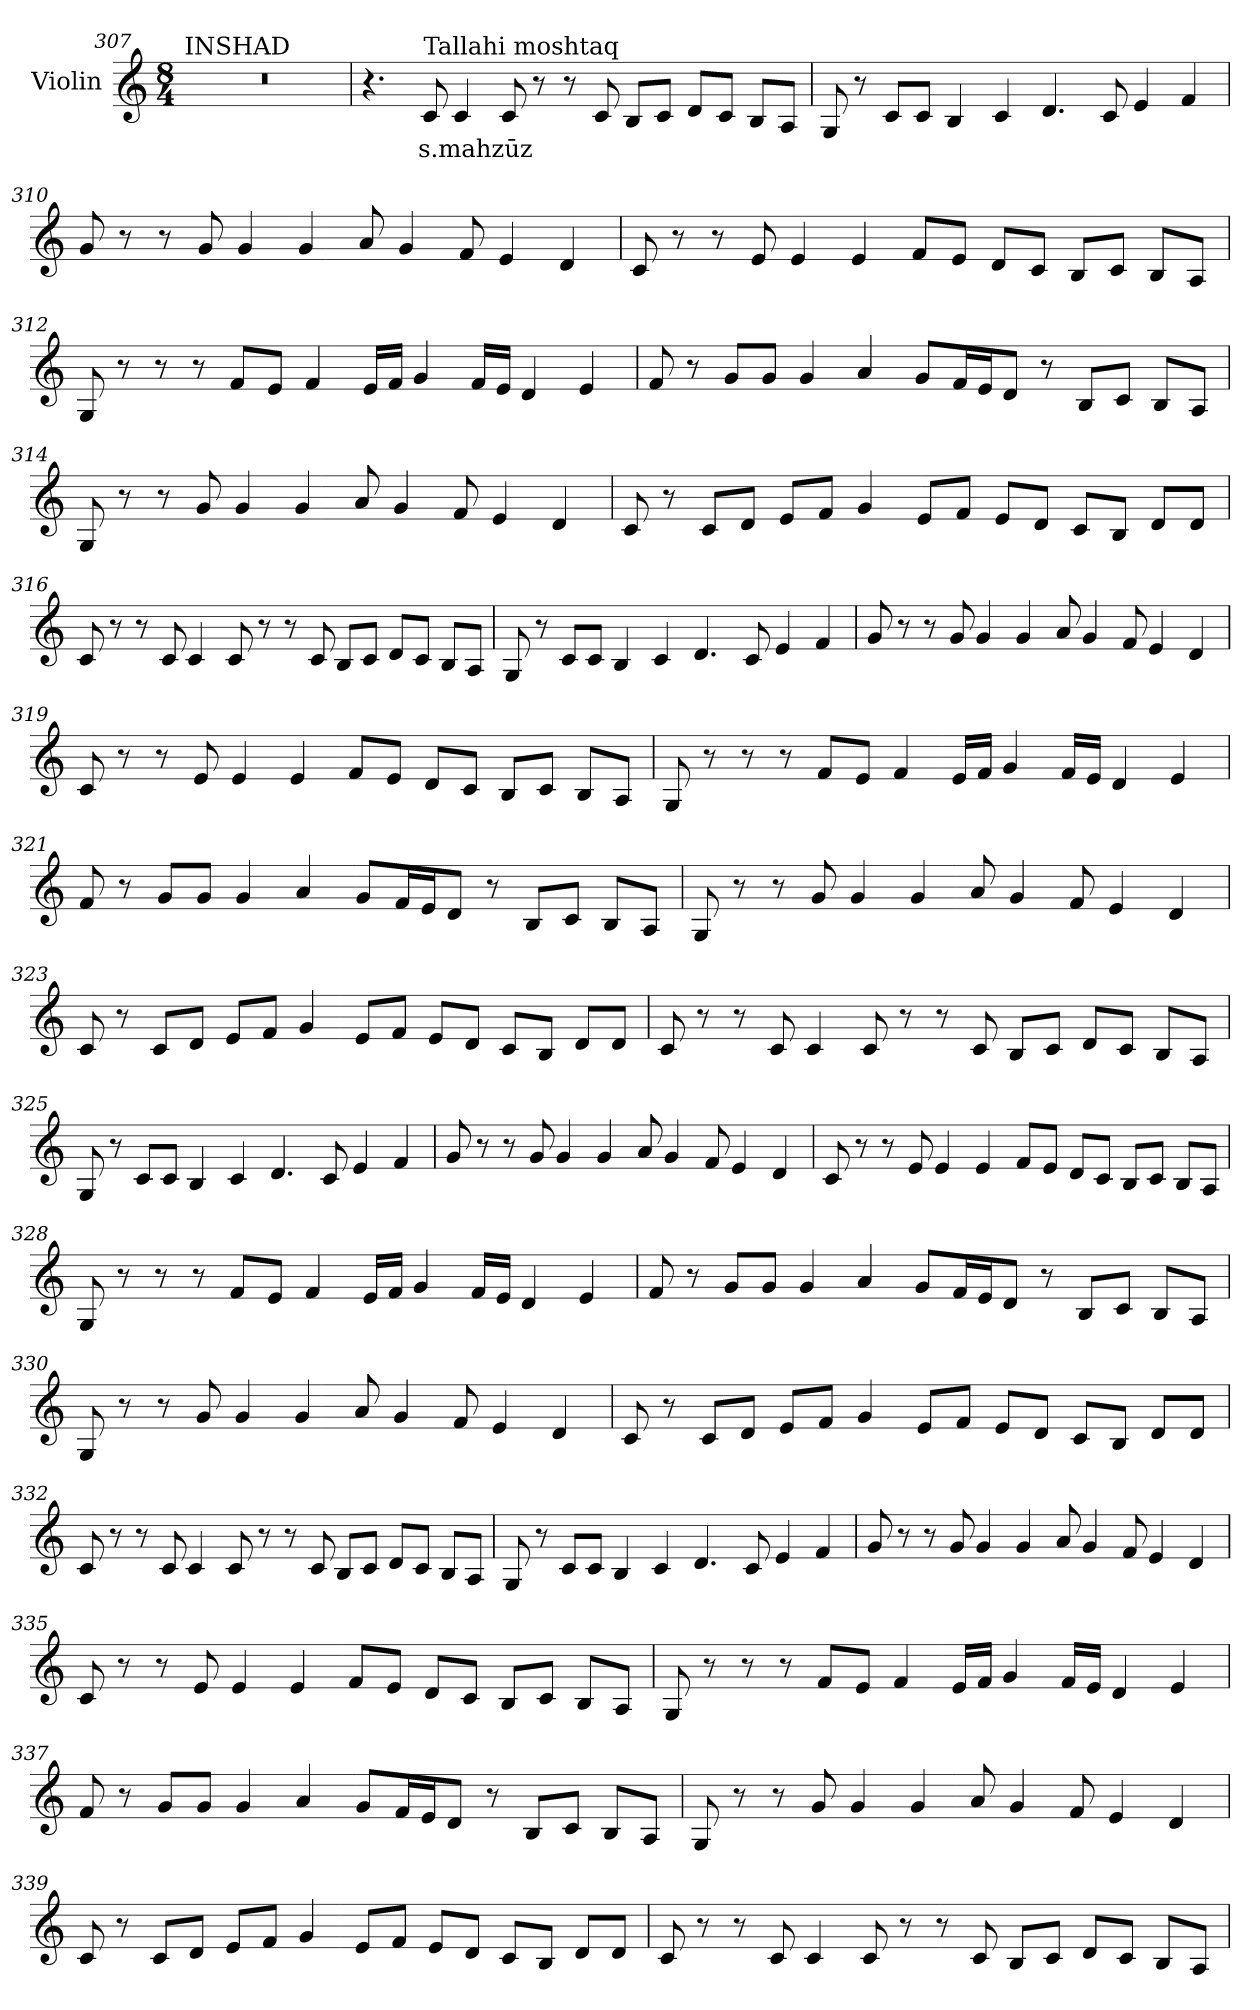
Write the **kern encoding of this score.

**kern	**text
*part1	*part1
*staff1	*staff1
*I"Violin	*
*clefG2	*
*k[]	*
*M8/4	*
=307	=307
!LO:TX:a:t=INSHAD	!
0r	.
!!LO:LB:g=z
=308	=308
*MM100	*
4.r	.
!LO:TX:a:t=Tallahi moshtaq	!
!	!LO:LY:b
8c/	s.mahzūz
4c/	.
8c/	.
8r	.
8r	.
8c/	.
8B/L	.
8c/J	.
8d/L	.
8c/J	.
8B/L	.
8A/J	.
=309	=309
8G/	.
8r	.
8c/L	.
8c/J	.
4B/	.
4c/	.
4.d/	.
8c/	.
4e/	.
4f/	.
!!LO:LB:g=z
=310	=310
8g/	.
8r	.
8r	.
8g/	.
4g/	.
4g/	.
8a/	.
4g/	.
8f/	.
4e/	.
4d/	.
=311	=311
8c/	.
8r	.
8r	.
8e/	.
4e/	.
4e/	.
8f/L	.
8e/J	.
8d/L	.
8c/J	.
8B/L	.
8c/J	.
8B/L	.
8A/J	.
!!LO:LB:g=z
=312	=312
8G/	.
8r	.
8r	.
8r	.
8f/L	.
8e/J	.
4f/	.
16e/LL	.
16f/JJ	.
4g/	.
16f/LL	.
16e/JJ	.
4d/	.
4e/	.
=313	=313
8f/	.
8r	.
8g/L	.
8g/J	.
4g/	.
4a/	.
8g/L	.
16f/L	.
16e/J	.
8d/J	.
8r	.
8B/L	.
8c/J	.
8B/L	.
8A/J	.
!!LO:LB:g=z
=314	=314
8G/	.
8r	.
8r	.
8g/	.
4g/	.
4g/	.
8a/	.
4g/	.
8f/	.
4e/	.
4d/	.
=315	=315
8c/	.
8r	.
8c/L	.
8d/J	.
8e/L	.
8f/J	.
4g/	.
8e/L	.
8f/J	.
8e/L	.
8d/J	.
8c/L	.
8B/J	.
8d/L	.
8d/J	.
!!LO:PB:g=z
=316	=316
8c/	.
8r	.
8r	.
8c/	.
4c/	.
8c/	.
8r	.
8r	.
8c/	.
8B/L	.
8c/J	.
8d/L	.
8c/J	.
8B/L	.
8A/J	.
=317	=317
8G/	.
8r	.
8c/L	.
8c/J	.
4B/	.
4c/	.
4.d/	.
8c/	.
4e/	.
4f/	.
!!LO:PB:g=z
=318	=318
8g/	.
8r	.
8r	.
8g/	.
4g/	.
4g/	.
8a/	.
4g/	.
8f/	.
4e/	.
4d/	.
=319	=319
8c/	.
8r	.
8r	.
8e/	.
4e/	.
4e/	.
8f/L	.
8e/J	.
8d/L	.
8c/J	.
8B/L	.
8c/J	.
8B/L	.
8A/J	.
!!LO:LB:g=z
=320	=320
8G/	.
8r	.
8r	.
8r	.
8f/L	.
8e/J	.
4f/	.
16e/LL	.
16f/JJ	.
4g/	.
16f/LL	.
16e/JJ	.
4d/	.
4e/	.
=321	=321
8f/	.
8r	.
8g/L	.
8g/J	.
4g/	.
4a/	.
8g/L	.
16f/L	.
16e/J	.
8d/J	.
8r	.
8B/L	.
8c/J	.
8B/L	.
8A/J	.
!!LO:LB:g=z
=322	=322
8G/	.
8r	.
8r	.
8g/	.
4g/	.
4g/	.
8a/	.
4g/	.
8f/	.
4e/	.
4d/	.
=323	=323
8c/	.
8r	.
8c/L	.
8d/J	.
8e/L	.
8f/J	.
4g/	.
8e/L	.
8f/J	.
8e/L	.
8d/J	.
8c/L	.
8B/J	.
8d/L	.
8d/J	.
!!LO:LB:g=z
=324	=324
8c/	.
8r	.
8r	.
8c/	.
4c/	.
8c/	.
8r	.
8r	.
8c/	.
8B/L	.
8c/J	.
8d/L	.
8c/J	.
8B/L	.
8A/J	.
=325	=325
8G/	.
8r	.
8c/L	.
8c/J	.
4B/	.
4c/	.
4.d/	.
8c/	.
4e/	.
4f/	.
!!LO:LB:g=z
=326	=326
8g/	.
8r	.
8r	.
8g/	.
4g/	.
4g/	.
8a/	.
4g/	.
8f/	.
4e/	.
4d/	.
=327	=327
8c/	.
8r	.
8r	.
8e/	.
4e/	.
4e/	.
8f/L	.
8e/J	.
8d/L	.
8c/J	.
8B/L	.
8c/J	.
8B/L	.
8A/J	.
!!LO:LB:g=z
=328	=328
8G/	.
8r	.
8r	.
8r	.
8f/L	.
8e/J	.
4f/	.
16e/LL	.
16f/JJ	.
4g/	.
16f/LL	.
16e/JJ	.
4d/	.
4e/	.
=329	=329
8f/	.
8r	.
8g/L	.
8g/J	.
4g/	.
4a/	.
8g/L	.
16f/L	.
16e/J	.
8d/J	.
8r	.
8B/L	.
8c/J	.
8B/L	.
8A/J	.
!!LO:LB:g=z
=330	=330
8G/	.
8r	.
8r	.
8g/	.
4g/	.
4g/	.
8a/	.
4g/	.
8f/	.
4e/	.
4d/	.
=331	=331
8c/	.
8r	.
8c/L	.
8d/J	.
8e/L	.
8f/J	.
4g/	.
8e/L	.
8f/J	.
8e/L	.
8d/J	.
8c/L	.
8B/J	.
8d/L	.
8d/J	.
!!LO:LB:g=z
=332	=332
8c/	.
8r	.
8r	.
8c/	.
4c/	.
8c/	.
8r	.
8r	.
8c/	.
8B/L	.
8c/J	.
8d/L	.
8c/J	.
8B/L	.
8A/J	.
=333	=333
8G/	.
8r	.
8c/L	.
8c/J	.
4B/	.
4c/	.
4.d/	.
8c/	.
4e/	.
4f/	.
!!LO:PB:g=z
=334	=334
8g/	.
8r	.
8r	.
8g/	.
4g/	.
4g/	.
8a/	.
4g/	.
8f/	.
4e/	.
4d/	.
=335	=335
8c/	.
8r	.
8r	.
8e/	.
4e/	.
4e/	.
8f/L	.
8e/J	.
8d/L	.
8c/J	.
8B/L	.
8c/J	.
8B/L	.
8A/J	.
!!LO:LB:g=z
=336	=336
8G/	.
8r	.
8r	.
8r	.
8f/L	.
8e/J	.
4f/	.
16e/LL	.
16f/JJ	.
4g/	.
16f/LL	.
16e/JJ	.
4d/	.
4e/	.
=337	=337
8f/	.
8r	.
8g/L	.
8g/J	.
4g/	.
4a/	.
8g/L	.
16f/L	.
16e/J	.
8d/J	.
8r	.
8B/L	.
8c/J	.
8B/L	.
8A/J	.
!!LO:LB:g=z
=338	=338
8G/	.
8r	.
8r	.
8g/	.
4g/	.
4g/	.
8a/	.
4g/	.
8f/	.
4e/	.
4d/	.
=339	=339
8c/	.
8r	.
8c/L	.
8d/J	.
8e/L	.
8f/J	.
4g/	.
8e/L	.
8f/J	.
8e/L	.
8d/J	.
8c/L	.
8B/J	.
8d/L	.
8d/J	.
!!LO:LB:g=z
=340	=340
8c/	.
8r	.
8r	.
8c/	.
4c/	.
8c/	.
8r	.
8r	.
8c/	.
8B/L	.
8c/J	.
8d/L	.
8c/J	.
8B/L	.
8A/J	.
=	=
*-	*-
